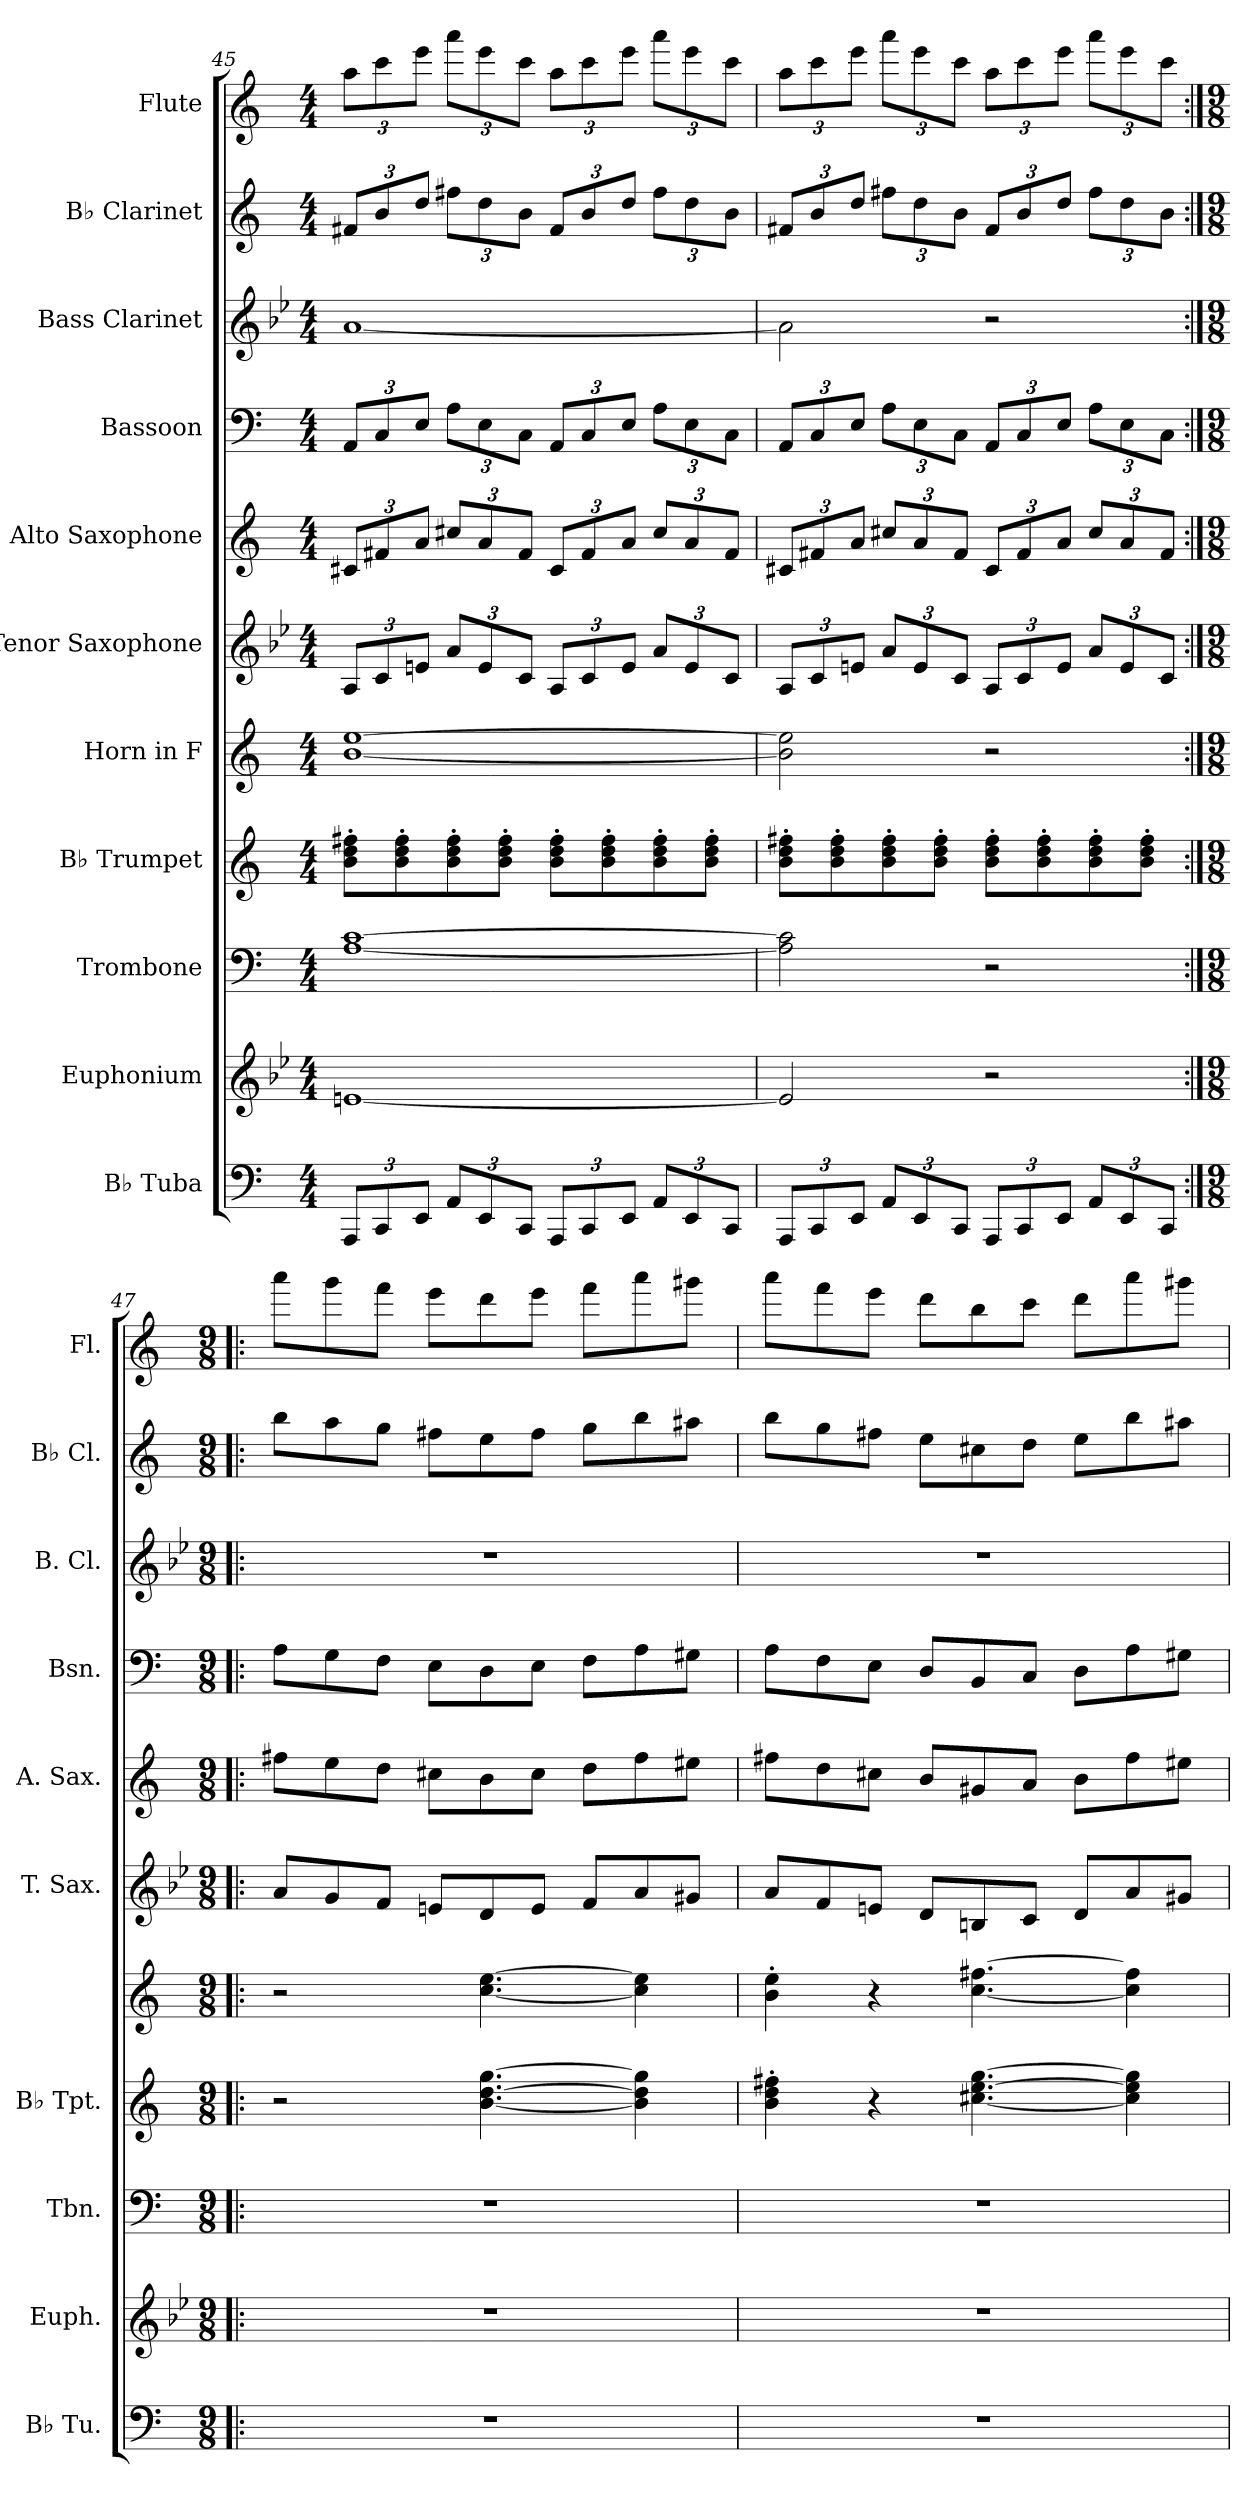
**kern	**kern	**kern	**kern	**kern	**kern	**kern	**kern	**kern	**kern	**kern
*part11	*part10	*part9	*part8	*part7	*part6	*part5	*part4	*part3	*part2	*part1
*staff11	*staff10	*staff9	*staff8	*staff7	*staff6	*staff5	*staff4	*staff3	*staff2	*staff1
*I"B♭ Tuba	*I"Euphonium	*I"Trombone	*I"B♭ Trumpet	*I"Horn in F	*I"Tenor Saxophone	*I"Alto Saxophone	*I"Bassoon	*I"Bass Clarinet	*I"B♭ Clarinet	*I"Flute
*I'B♭ Tu.	*I'Euph.	*I'Tbn.	*I'B♭ Tpt.	*	*I'T. Sax.	*I'A. Sax.	*I'Bsn.	*I'B. Cl.	*I'B♭ Cl.	*I'Fl.
!!LO:PB:g=z
*clefF4	*clefG2	*clefF4	*clefG2	*clefG2	*clefG2	*clefG2	*clefF4	*clefG2	*clefG2	*clefG2
*	*ITrd8c14	*	*ITrd1c2	*ITrd4c7	*ITrd8c14	*ITrd5c9	*	*ITrd8c14	*ITrd1c2	*
*k[]	*k[b-e-]	*k[]	*k[b-e-]	*k[b-]	*k[b-e-]	*k[b-e-a-]	*k[]	*k[b-e-]	*k[b-e-]	*k[]
*M4/4	*M4/4	*M4/4	*M4/4	*M4/4	*M4/4	*M4/4	*M4/4	*M4/4	*M4/4	*M4/4
*Xbrackettup	*	*	*	*	*Xbrackettup	*Xbrackettup	*Xbrackettup	*	*Xbrackettup	*Xbrackettup
=45	=45	=45	=45	=45	=45	=45	=45	=45	=45	=45
12AAA/L	[1En	[1A [1c	8a\' 8cc\' 8een\'L	[1e [1a	12AA/L	12En/L	12AA/L	[1A	12en/L	12aa\L
12CC/	.	.	.	.	12C/	12An/	12C/	.	12a/	12ccc\
.	.	.	8a\' 8cc\' 8ee\'	.	.	.	.	.	.	.
12EE/J	.	.	.	.	12En/J	12c/J	12E/J	.	12cc/J	12eee\J
12AA/L	.	.	8a\' 8cc\' 8ee\'	.	12A/L	12en/L	12A\L	.	12een\L	12aaa\L
12EE/	.	.	.	.	12E/	12c/	12E\	.	12cc\	12eee\
.	.	.	8a\' 8cc\' 8ee\'J	.	.	.	.	.	.	.
12CC/J	.	.	.	.	12C/J	12A/J	12C\J	.	12a\J	12ccc\J
12AAA/L	.	.	8a\' 8cc\' 8ee\'L	.	12AA/L	12E/L	12AA/L	.	12e/L	12aa\L
12CC/	.	.	.	.	12C/	12A/	12C/	.	12a/	12ccc\
.	.	.	8a\' 8cc\' 8ee\'	.	.	.	.	.	.	.
12EE/J	.	.	.	.	12E/J	12c/J	12E/J	.	12cc/J	12eee\J
12AA/L	.	.	8a\' 8cc\' 8ee\'	.	12A/L	12e/L	12A\L	.	12ee\L	12aaa\L
12EE/	.	.	.	.	12E/	12c/	12E\	.	12cc\	12eee\
.	.	.	8a\' 8cc\' 8ee\'J	.	.	.	.	.	.	.
12CC/J	.	.	.	.	12C/J	12A/J	12C\J	.	12a\J	12ccc\J
=46	=46	=46	=46	=46	=46	=46	=46	=46	=46	=46
12AAA/L	2E/]	2A\] 2c\]	8a\' 8cc\' 8een\'L	2e\] 2a\]	12AA/L	12En/L	12AA/L	2A\]	12en/L	12aa\L
12CC/	.	.	.	.	12C/	12An/	12C/	.	12a/	12ccc\
.	.	.	8a\' 8cc\' 8ee\'	.	.	.	.	.	.	.
12EE/J	.	.	.	.	12En/J	12c/J	12E/J	.	12cc/J	12eee\J
12AA/L	.	.	8a\' 8cc\' 8ee\'	.	12A/L	12en/L	12A\L	.	12een\L	12aaa\L
12EE/	.	.	.	.	12E/	12c/	12E\	.	12cc\	12eee\
.	.	.	8a\' 8cc\' 8ee\'J	.	.	.	.	.	.	.
12CC/J	.	.	.	.	12C/J	12A/J	12C\J	.	12a\J	12ccc\J
12AAA/L	2r	2r	8a\' 8cc\' 8ee\'L	2r	12AA/L	12E/L	12AA/L	2r	12e/L	12aa\L
12CC/	.	.	.	.	12C/	12A/	12C/	.	12a/	12ccc\
.	.	.	8a\' 8cc\' 8ee\'	.	.	.	.	.	.	.
12EE/J	.	.	.	.	12E/J	12c/J	12E/J	.	12cc/J	12eee\J
12AA/L	.	.	8a\' 8cc\' 8ee\'	.	12A/L	12e/L	12A\L	.	12ee\L	12aaa\L
12EE/	.	.	.	.	12E/	12c/	12E\	.	12cc\	12eee\
.	.	.	8a\' 8cc\' 8ee\'J	.	.	.	.	.	.	.
12CC/J	.	.	.	.	12C/J	12A/J	12C\J	.	12a\J	12ccc\J
!!LO:PB:g=z
=47:|!|:	=47:|!|:	=47:|!|:	=47:|!|:	=47:|!|:	=47:|!|:	=47:|!|:	=47:|!|:	=47:|!|:	=47:|!|:	=47:|!|:
*M9/8	*M9/8	*M9/8	*M9/8	*M9/8	*M9/8	*M9/8	*M9/8	*M9/8	*M9/8	*M9/8
8%9r	8%9r	8%9r	2r	2r	8A/L	8an\L	8A\L	8%9r	8aa\L	8aaa\L
.	.	.	.	.	8G/	8g\	8G\	.	8gg\	8ggg\
.	.	.	.	.	8F/J	8f\J	8F\J	.	8ff\J	8fff\J
.	.	.	.	.	8En/L	8en\L	8E\L	.	8een\L	8eee\L
.	.	.	[4.a\ [4.cc\ [4.ff\	[4.f\ [4.a\	8D/	8d\	8D\	.	8dd\	8ddd\
.	.	.	.	.	8E/J	8e\J	8E\J	.	8ee\J	8eee\J
.	.	.	.	.	8F/L	8f\L	8F\L	.	8ff\L	8fff\L
.	.	.	4a\] 4cc\] 4ff\]	4f\] 4a\]	8A/	8a\	8A\	.	8aa\	8aaa\
.	.	.	.	.	8G#X/J	8g#X\J	8G#X\J	.	8gg#X\J	8ggg#X\J
=48	=48	=48	=48	=48	=48	=48	=48	=48	=48	=48
8%9r	8%9r	8%9r	4a\' 4cc\' 4een\'	4e\' 4a\'	8A/L	8an\L	8A\L	8%9r	8aa\L	8aaa\L
.	.	.	.	.	8F/	8f\	8F\	.	8ff\	8fff\
.	.	.	4r	4r	8En/J	8en\J	8E\J	.	8een\J	8eee\J
.	.	.	.	.	8D/L	8d/L	8D/L	.	8dd\L	8ddd\L
.	.	.	[4.bn\ [4.dd\ [4.ff\	[4.f\ [4.bn\	8BBn/	8Bn/	8BB/	.	8bn\	8bb\
.	.	.	.	.	8C/J	8c/J	8C/J	.	8cc\J	8ccc\J
.	.	.	.	.	8D/L	8d\L	8D\L	.	8dd\L	8ddd\L
.	.	.	4b\] 4dd\] 4ff\]	4f\] 4b\]	8A/	8a\	8A\	.	8aa\	8aaa\
.	.	.	.	.	8G#X/J	8g#X\J	8G#X\J	.	8gg#X\J	8ggg#X\J
=	=	=	=	=	=	=	=	=	=	=
*-	*-	*-	*-	*-	*-	*-	*-	*-	*-	*-
